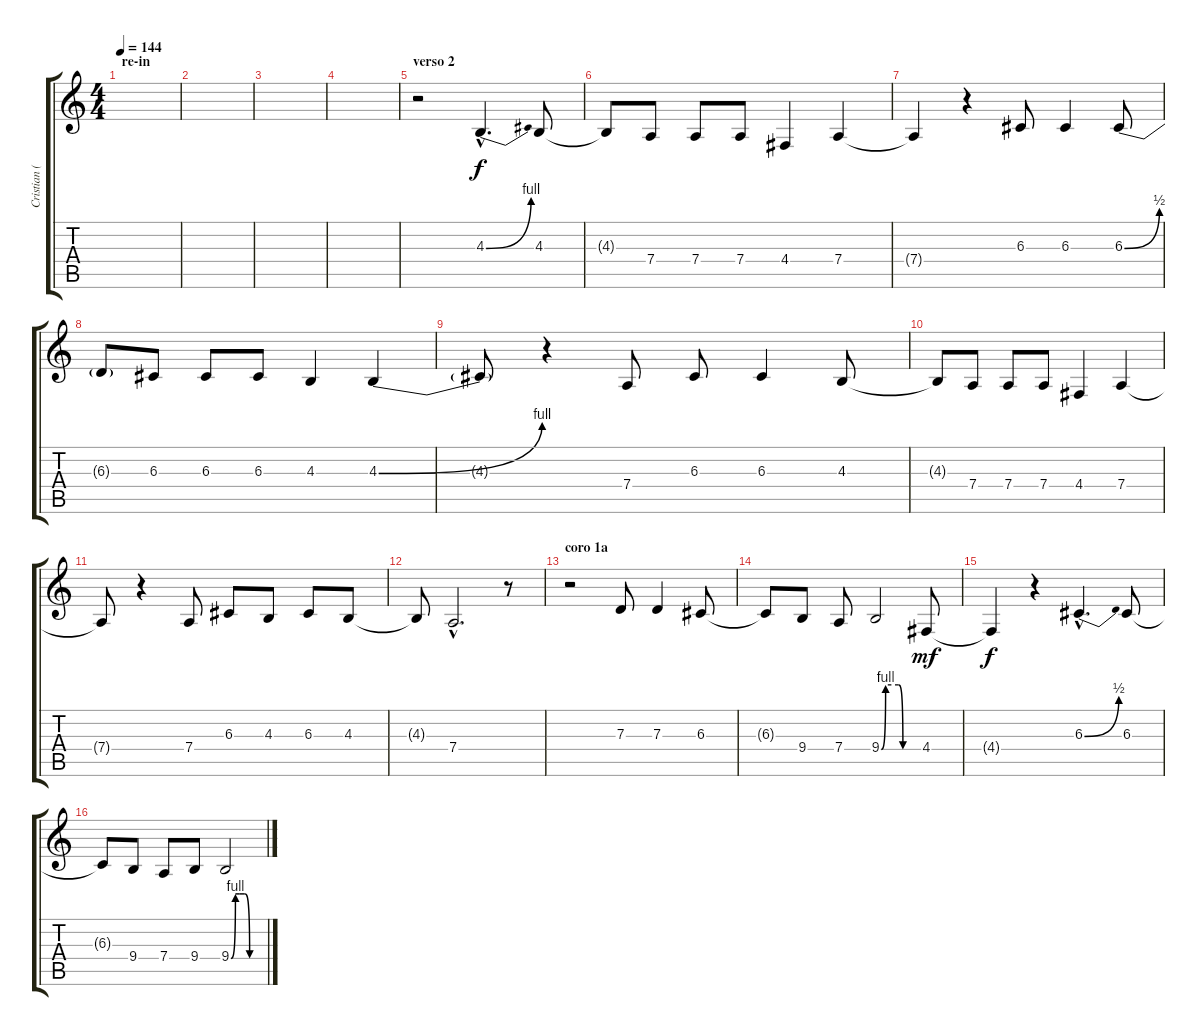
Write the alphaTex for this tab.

\track ("Cristian (voz)" "Cristian (") {instrument lead6voice}
\staff {score tabs}
\tuning (E4 B3 G3 D3 A2 E2) {hide}
\ts (4 4)
\section ("" "re-in")
\tempo 144
\clef g2
\ks c
|
|
|
|
\section ("" "verso 2")
r.2 4.3{be (bend 0 0 60 4) hac}.4{d} 4.3.8 |
4.3{t}.8 7.4.8 7.4.8 7.4.8 4.4.4 7.4.4 |
7.4{t}.4 r.4 6.3.8 6.3.4 6.3{be (bend 0 0 60 2)}.8 |
6.3{t}.8 6.3.8 6.3.8 6.3.8 4.3.4 4.3{be (bend 0 0 60 4)}.4 |
4.3{t}.8 r.4 7.4.8 6.3.8 6.3.4 4.3.8 |
4.3{t}.8 7.4.8 7.4.8 7.4.8 4.4.4 7.4.4 |
7.4{t}.8 r.4 7.4.8 6.3.8 4.3.8 6.3.8 4.3.8 |
4.3{t}.8 7.4{hac}.2{d} r.8 |
\section ("" "coro 1a")
r.2 7.3.8 7.3.4 6.3.8 |
6.3{t}.8 9.4.8 7.4.8 9.4{be (custom 0 0 7 4 28 4 35 0 45 0 60 0)}.2 4.4.8{dy mf} |
4.4{t}.4{dy f} r.4 6.3{be (bend 0 0 60 2) hac}.4{d} 6.3.8 |
6.3{t}.8 9.4.8 7.4.8 9.4.8 9.4{be (custom 0 0 8 4 15 4 25 4 34 0 45 0 60 0)}.2
